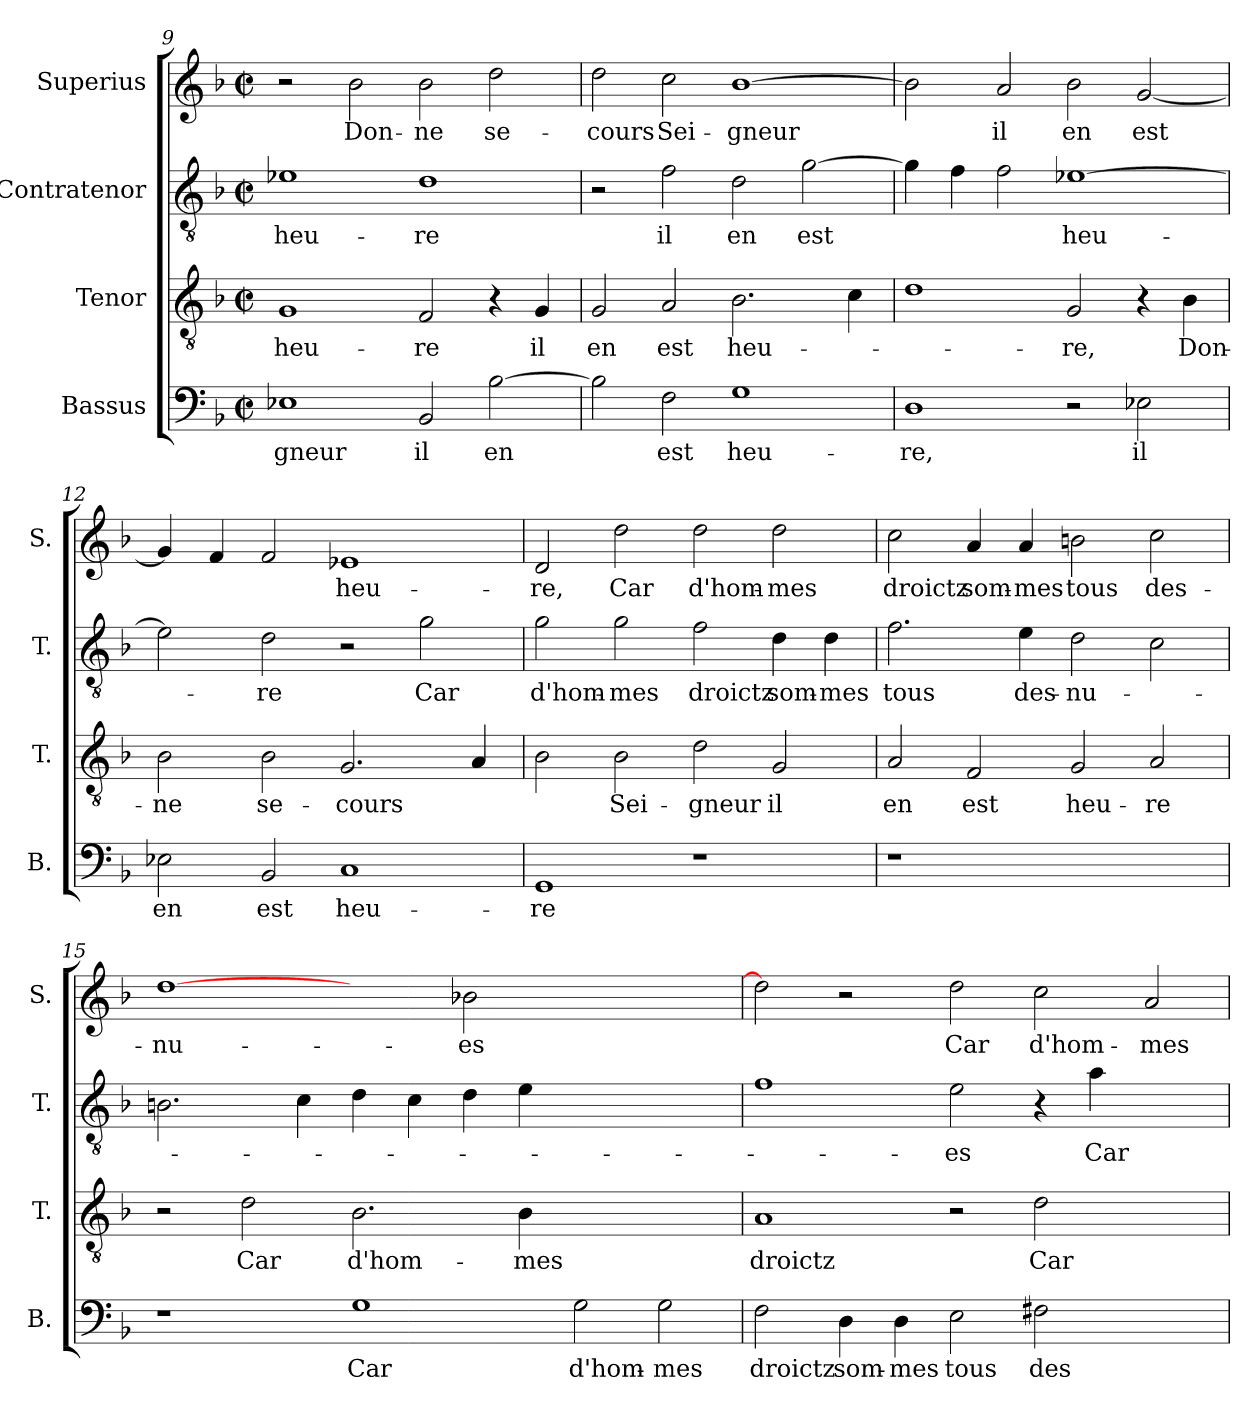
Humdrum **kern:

**kern	**text	**kern	**text	**kern	**text	**kern	**text
*part4	*part4	*part3	*part3	*part2	*part2	*part1	*part1
*staff4	*staff4	*staff3	*staff3	*staff2	*staff2	*staff1	*staff1
*I"Bassus	*	*I"Tenor	*	*I"Contratenor	*	*I"Superius	*
*I'B.	*	*I'T.	*	*I'T.	*	*I'S.	*
*clefF4	*	*clefGv2	*	*clefGv2	*	*clefG2	*
*k[b-]	*	*k[b-]	*	*k[b-]	*	*k[b-]	*
*F:	*	*F:	*	*F:	*	*F:	*
*M2/2	*	*M2/2	*	*M2/2	*	*M2/2	*
*met(c|)	*	*met(c|)	*	*met(c|)	*	*met(c|)	*
=9	=9	=9	=9	=9	=9	=9	=9
1E-X\	-gneur	1G/	heu-	1e-X\	heu-	2r	.
.	.	.	.	.	.	2b-\	Don-
2BB-/	il	2F/	-re	1d\	-re	2b-\	-ne
[2B-\	en	4r	.	.	.	2dd\	se-
.	.	4G/	il	.	.	.	.
=10	=10	=10	=10	=10	=10	=10	=10
2B-\]	.	2G/	en	2r	.	2dd\	-cours
2F\	est	2A/	est	2f\	il	2cc\	Sei-
1G\	heu-	2.B-\	heu-	2d\	en	[1b-\	-gneur
.	.	.	.	[2g\	est	.	.
.	.	4c\	.	.	.	.	.
!!LO:LB:g=z
=11	=11	=11	=11	=11	=11	=11	=11
1D\	-re,	1d\	.	4g\]	.	2b-\]	.
.	.	.	.	4f\	.	.	.
.	.	.	.	2f\	.	2a/	il
2r	.	2G/	-re,	[1e-X\	heu-	2b-\	en
2E-X\	il	4r	.	.	.	[2g/	est
.	.	4B-\	Don-	.	.	.	.
=12	=12	=12	=12	=12	=12	=12	=12
2E-X\	en	2B-\	-ne	2e-\]	.	4g/]	.
.	.	.	.	.	.	4f/	.
2BB-/	est	2B-\	se-	2d\	-re	2f/	.
1C/	heu-	2.G/	-cours	2r	.	1e-X/	heu-
.	.	.	.	2g\	Car	.	.
.	.	4A/	.	.	.	.	.
=13	=13	=13	=13	=13	=13	=13	=13
1GG/	-re	2B-\	.	2g\	d'hom-	2d/	-re,
.	.	2B-\	Sei-	2g\	-mes	2dd\	Car
1r	.	2d\	-gneur	2f\	droictz	2dd\	d'hom-
.	.	2G/	il	4d\	som-	2dd\	-mes
.	.	.	.	4d\	-mes	.	.
=14	=14	=14	=14	=14	=14	=14	=14
1r	.	2A/	en	2.f\	tous	2cc\	droictz
.	.	2F/	est	.	.	4a/	som-
.	.	.	.	4e\	des-	4a/	-mes
1ryy	.	2G/	heu-	2d\	-nu-	2bn\	tous
.	.	2A/	-re	2c\	.	2cc\	des-
=15	=15	=15	=15	=15	=15	=15	=15
1r	.	2r	.	2.Bn\	.	[1dd\	-nu-
.	.	2d\	Car	.	.	.	.
.	.	.	.	4c\	.	.	.
1G\	Car	2.B-\	d'hom-	4d\	.	2ryy	.
.	.	.	.	4c\	.	.	.
.	.	.	.	4d\	.	2b-X\	-es
.	.	4B-\	-mes	4e\	.	.	.
2G\	d'hom-	1ryy	.	1ryy	.	1ryy	.
2G\	-mes	.	.	.	.	.	.
!!LO:PB:g=z
=16	=16	=16	=16	=16	=16	=16	=16
2F\	droictz	1A/	droictz	1f\	.	2dd\]	.
4D\	som-	.	.	.	.	2r	.
4D\	-mes	.	.	.	.	.	.
2E\	tous	2r	.	2e\	-es	2dd\	Car
2F#X\	des-	2d\	Car	4r	.	2cc\	d'hom-
.	.	.	.	4a\	Car	.	.
2ryy	.	2ryy	.	2ryy	.	2a/	-mes
=	=	=	=	=	=	=	=
*-	*-	*-	*-	*-	*-	*-	*-
